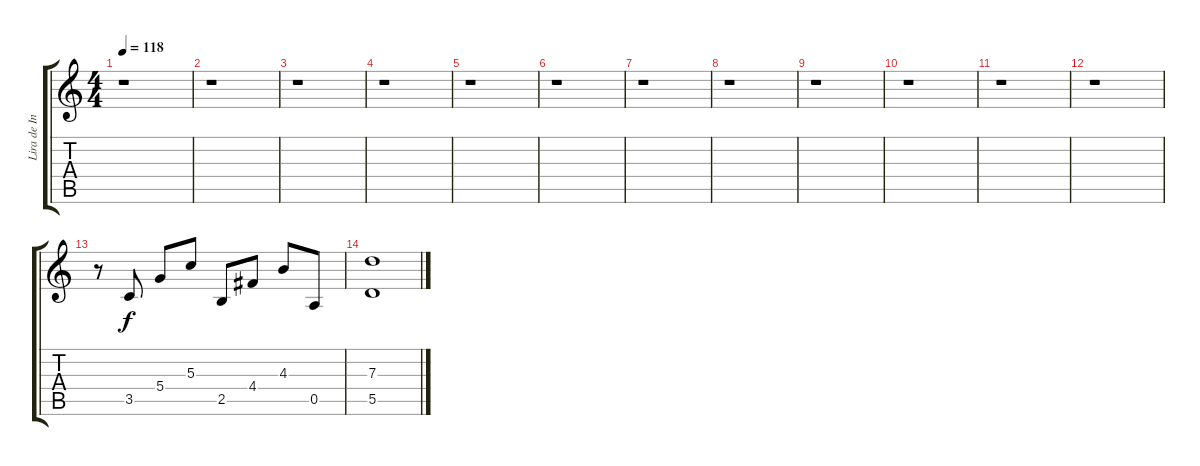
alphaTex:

\track ("Lira de Intro" "Lira de In") {instrument distortionguitar}
\staff {score tabs}
\tuning (E4 B3 G3 D3 A2 E2) {hide}
\ts (4 4)
\tempo 118
\clef g2
\ks c
r.1{dy f} |
r.1 |
r.1 |
r.1 |
r.1 |
r.1 |
r.1 |
r.1 |
r.1 |
r.1 |
r.1 |
r.1 |
r.8{volume 16} 3.5.8 5.4.8 5.3.8 2.5.8 4.4.8 4.3.8 0.5.8 |
(7.3 5.5).1
